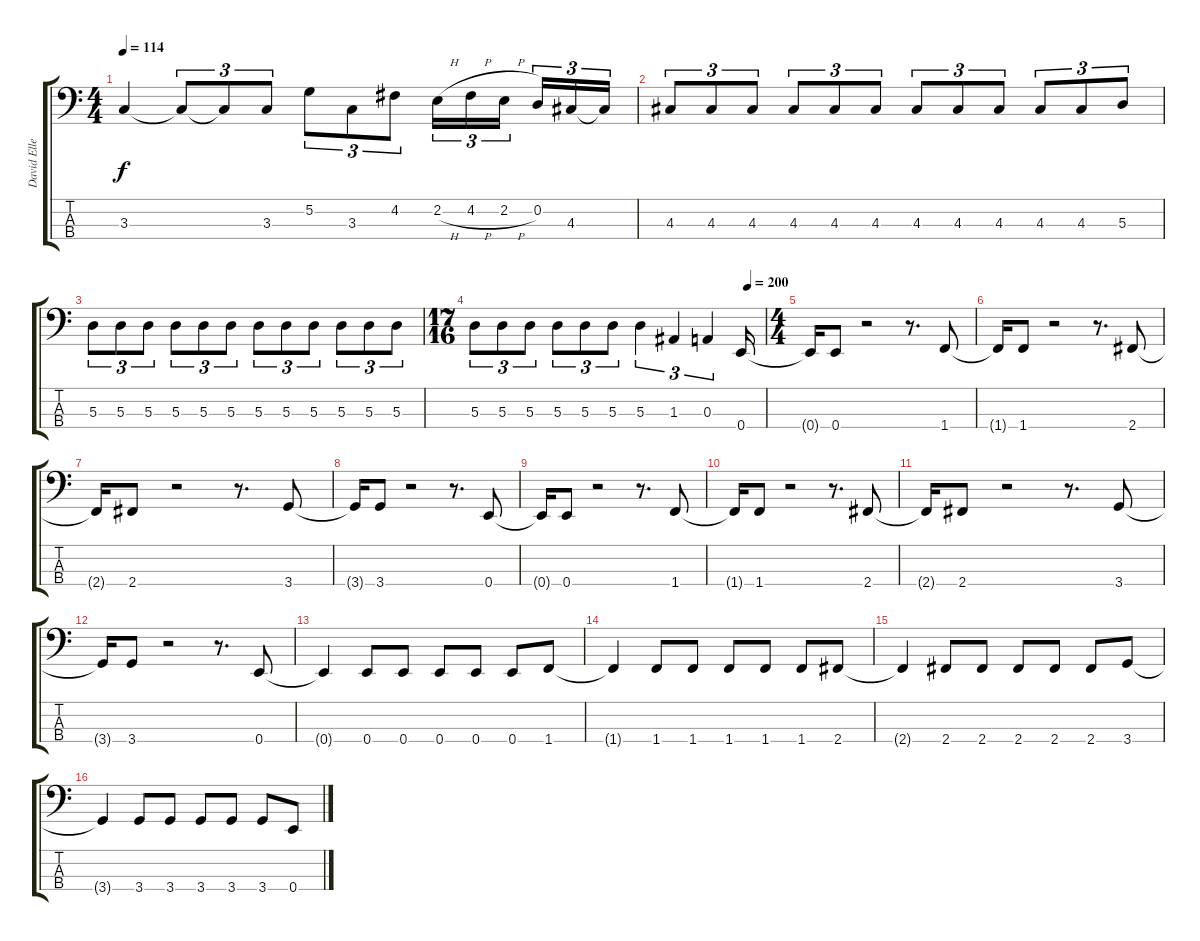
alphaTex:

\track ("David Ellefson" "David Elle") {instrument electricbasspick}
\staff {score tabs}
\tuning (G2 D2 A1 E1) {hide}
\ts (4 4)
\tempo 114
\clef f4
\ks c
3.3.4{dy f} 3.3{t}.8{tu (3 2)} 3.3{t}.8{tu (3 2)} 3.3.8{tu (3 2)} 5.2.8{tu (3 2)} 3.3.8{tu (3 2)} 4.2.8{tu (3 2)} 2.2{h}.16{tu (3 2)} 4.2{h}.16{tu (3 2)} 2.2{h}.16{tu (3 2) beam splitsecondary} 0.2.16{tu (3 2)} 4.3.16{tu (3 2)} 4.3{t}.16{tu (3 2)} |
4.3.8{tu (3 2)} 4.3.8{tu (3 2)} 4.3.8{tu (3 2)} 4.3.8{tu (3 2)} 4.3.8{tu (3 2)} 4.3.8{tu (3 2)} 4.3.8{tu (3 2)} 4.3.8{tu (3 2)} 4.3.8{tu (3 2)} 4.3.8{tu (3 2)} 4.3.8{tu (3 2)} 5.3.8{tu (3 2)} |
5.3.8{tu (3 2)} 5.3.8{tu (3 2)} 5.3.8{tu (3 2)} 5.3.8{tu (3 2)} 5.3.8{tu (3 2)} 5.3.8{tu (3 2)} 5.3.8{tu (3 2)} 5.3.8{tu (3 2)} 5.3.8{tu (3 2)} 5.3.8{tu (3 2)} 5.3.8{tu (3 2)} 5.3.8{tu (3 2)} |
\ts (17 16)
\tempo (200 0.9411764705882353)
5.3.8{tu (3 2)} 5.3.8{tu (3 2)} 5.3.8{tu (3 2)} 5.3.8{tu (3 2)} 5.3.8{tu (3 2)} 5.3.8{tu (3 2)} 5.3.4{tu (3 2)} 1.3.4{tu (3 2)} 0.3.4{tu (3 2)} 0.4.16 |
\ts (4 4)
0.4{t}.16 0.4.8 r.2 r.8{d} 1.4.8 |
1.4{t}.16 1.4.8 r.2 r.8{d} 2.4.8 |
2.4{t}.16 2.4.8 r.2 r.8{d} 3.4.8 |
3.4{t}.16 3.4.8 r.2 r.8{d} 0.4.8 |
0.4{t}.16 0.4.8 r.2 r.8{d} 1.4.8 |
1.4{t}.16 1.4.8 r.2 r.8{d} 2.4.8 |
2.4{t}.16 2.4.8 r.2 r.8{d} 3.4.8 |
3.4{t}.16 3.4.8 r.2 r.8{d} 0.4.8 |
0.4{t}.4 0.4.8 0.4.8 0.4.8 0.4.8 0.4.8 1.4.8 |
1.4{t}.4 1.4.8 1.4.8 1.4.8 1.4.8 1.4.8 2.4.8 |
2.4{t}.4 2.4.8 2.4.8 2.4.8 2.4.8 2.4.8 3.4.8 |
3.4{t}.4 3.4.8 3.4.8 3.4.8 3.4.8 3.4.8 0.4.8
